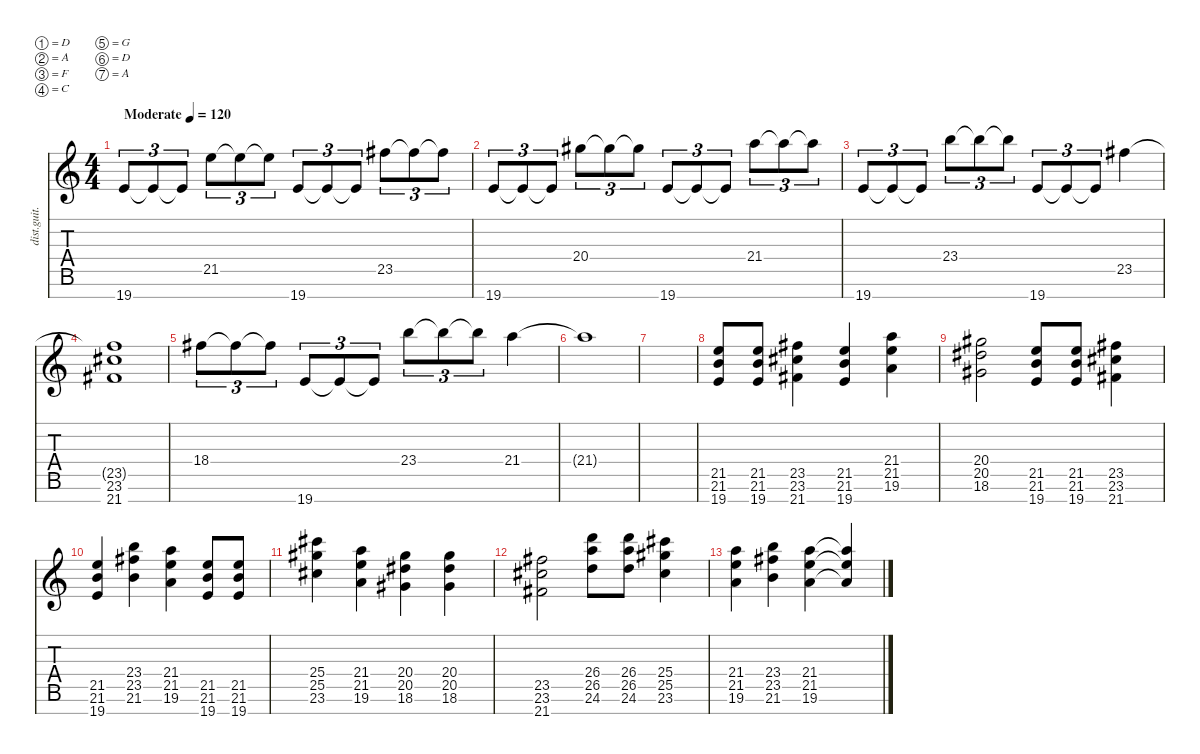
\defaultSystemsLayout 4
\hideDynamics
\bracketExtendMode nobrackets
\otherSystemsTrackNameOrientation horizontal
\track ("Distortion Guitar" "dist.guit.") {instrument distortionguitar}
\staff {score tabs}
\tuning (D4 A3 F3 C3 G2 D2 A1)
\ts (4 4)
\beaming (8 2 2 2 2)
\tempo (120 "Moderate")
\clef g2
\ks c
19.7.8{tu (3 2) dy mf instrument distortionguitar beam Up} 19.7{t}.8{tu (3 2) beam Up} 19.7{t}.8{tu (3 2) beam Up} 21.5.8{tu (3 2) beam Down} 21.5{t}.8{tu (3 2) beam Down} 21.5{t}.8{tu (3 2) beam Down} 19.7.8{tu (3 2) beam Up} 19.7{t}.8{tu (3 2) beam Up} 19.7{t}.8{tu (3 2) beam Up} 23.5{acc #}.8{tu (3 2) beam Down} 23.5{t acc #}.8{tu (3 2) beam Down} 23.5{t acc #}.8{tu (3 2) beam Down} |
19.7.8{tu (3 2) beam Up} 19.7{t}.8{tu (3 2) beam Up} 19.7{t}.8{tu (3 2) beam Up} 20.4{acc #}.8{tu (3 2) beam Down} 20.4{t acc #}.8{tu (3 2) beam Down} 20.4{t acc #}.8{tu (3 2) beam Down} 19.7.8{tu (3 2) beam Up} 19.7{t}.8{tu (3 2) beam Up} 19.7{t}.8{tu (3 2) beam Up} 21.4.8{tu (3 2) beam Down} 21.4{t}.8{tu (3 2) beam Down} 21.4{t}.8{tu (3 2) beam Down} |
19.7.8{tu (3 2) beam Up} 19.7{t}.8{tu (3 2) beam Up} 19.7{t}.8{tu (3 2) beam Up} 23.4.8{tu (3 2) beam Down} 23.4{t}.8{tu (3 2) beam Down} 23.4{t}.8{tu (3 2) beam Down} 19.7.8{tu (3 2) beam Up} 19.7{t}.8{tu (3 2) beam Up} 19.7{t}.8{tu (3 2) beam Up} 23.5{acc #}.4{beam Down} |
(21.7{acc #} 23.6{acc #} 23.5{t acc #}).1{beam Down} |
18.4{acc #}.8{tu (3 2) beam Down} 18.4{t acc #}.8{tu (3 2) beam Down} 18.4{t acc #}.8{tu (3 2) beam Down} 19.7.8{tu (3 2) beam Up} 19.7{t}.8{tu (3 2) beam Up} 19.7{t}.8{tu (3 2) beam Up} 23.4.8{tu (3 2) beam Down} 23.4{t}.8{tu (3 2) beam Down} 23.4{t}.8{tu (3 2) beam Down} 21.4.4{beam Down} |
21.4{t}.1{beam Down} |
|
(19.7 21.6 21.5).8{dy ff beam Up} (19.7 21.6 21.5).8{beam Up} (21.7{acc #} 23.6{acc #} 23.5{acc #}).4{beam Down} (19.7 21.6 21.5).4{beam Up} (19.6 21.5 21.4).4{beam Down} |
(18.6{acc #} 20.5{acc #} 20.4{acc #}).2{beam Down} (19.7 21.6 21.5).8{beam Up} (19.7 21.6 21.5).8{beam Up} (21.7{acc #} 23.6{acc #} 23.5{acc #}).4{beam Down} |
(19.7 21.6 21.5).4{beam Up} (21.6 23.5{acc #} 23.4).4{beam Down} (19.6 21.5 21.4).4{beam Down} (19.7 21.6 21.5).8{beam Up} (19.7 21.6 21.5).8{beam Up} |
(23.6{acc #} 25.5{acc #} 25.4{acc #}).4{beam Down} (19.6 21.5 21.4).4{beam Down} (18.6{acc #} 20.5{acc #} 20.4{acc #}).4{beam Down} (18.6{acc #} 20.5{acc #} 20.4{acc #}).4{beam Down} |
(23.5{acc #} 23.6{acc #} 21.7{acc #}).2{beam Down} (24.6 26.5 26.4).8{beam Down} (24.6 26.5 26.4).8{beam Down} (23.6{acc #} 25.5{acc #} 25.4{acc #}).4{beam Down} |
(19.6 21.5 21.4).4{beam Down} (21.6 23.5{acc #} 23.4).4{beam Down} (19.6 21.5 21.4).4{beam Down} (19.6{t} 21.5{t} 21.4{t}).4{dy mf beam Up}
